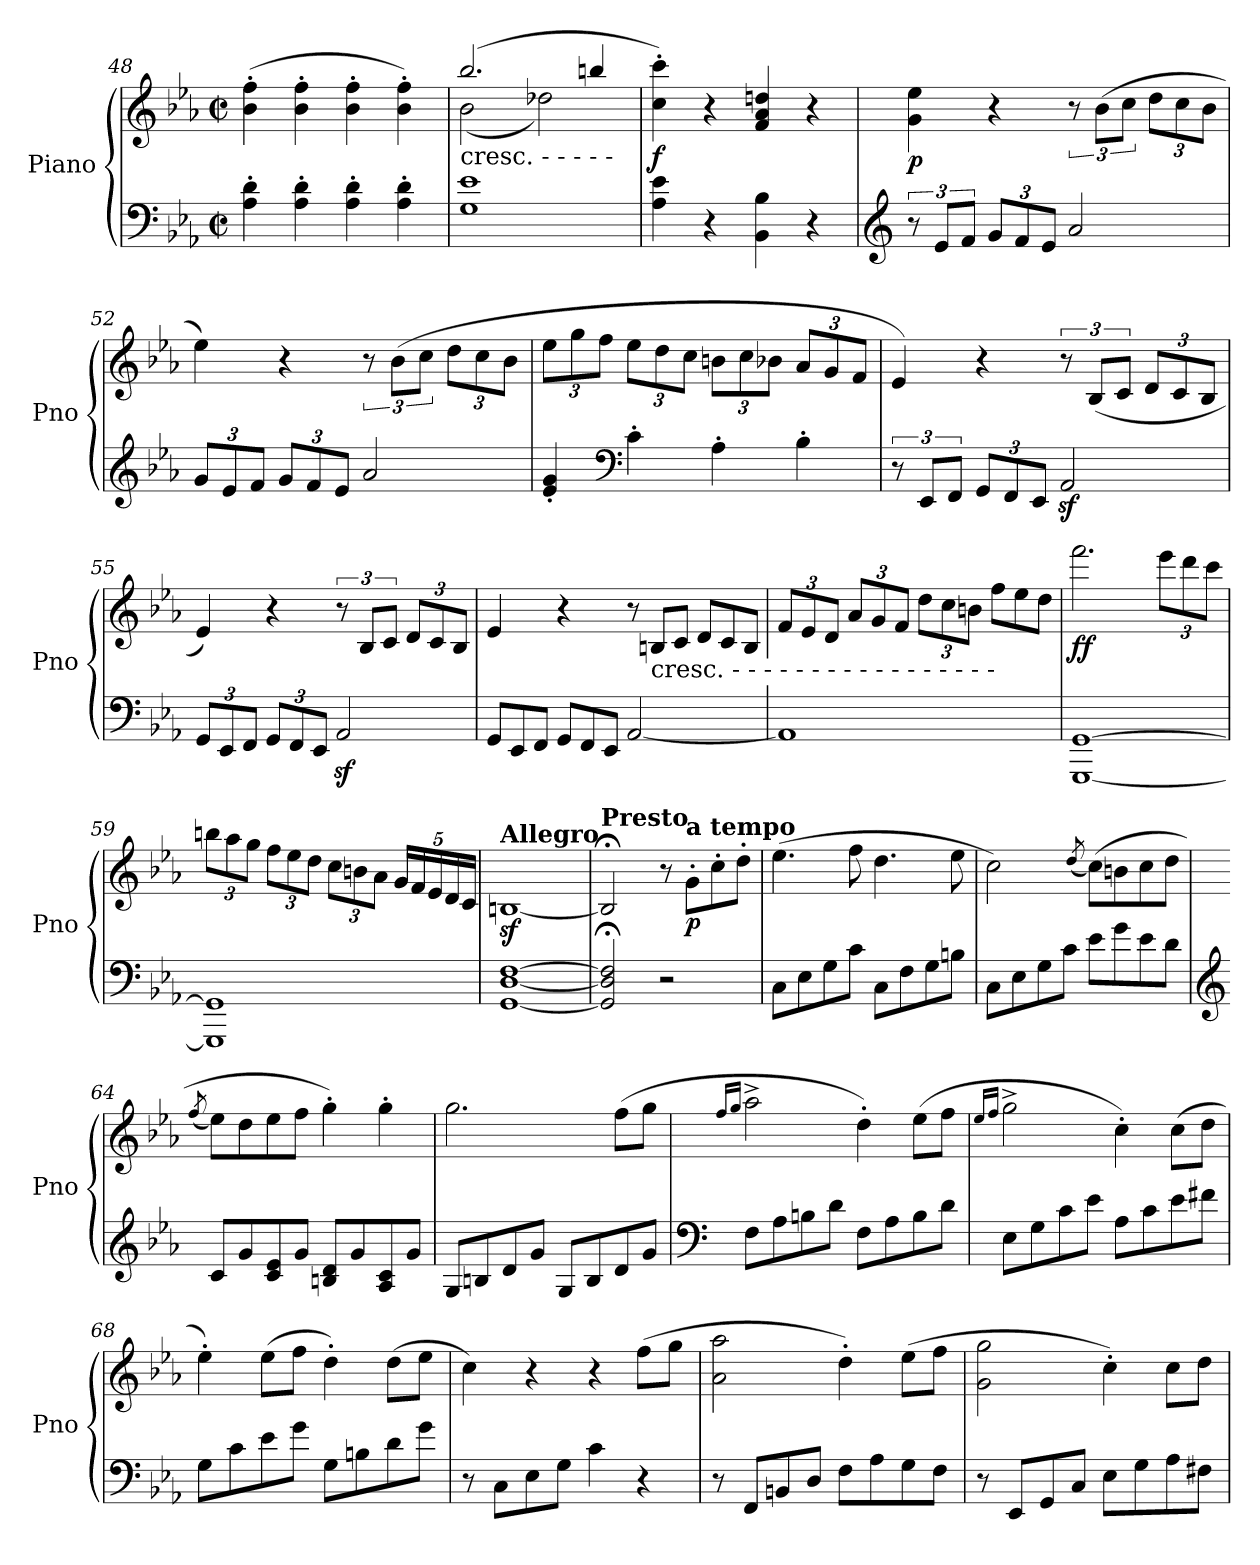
**kern	**kern	**dynam
*part1	*part1	*part1
*staff2	*staff1	*staff1/2
*I"Piano	*	*
*I'Pno	*	*
*clefF4	*clefG2	*
*k[b-e-a-]	*k[b-e-a-]	*
*E-:	*E-:	*
*M2/2	*M2/2	*
*met(c|)	*met(c|)	*
=48	=48	=48
4A-\' 4d\'	(>4b-\' 4ff\'	.
4A-\' 4d\'	4b-\' 4ff\'	.
4A-\' 4d\'	4b-\' 4ff\'	.
4A-\' 4d\'	4b-\' 4ff\')	.
=49	=49	=49
*	*^	*
!	!LO:TX:b:t=cresc.  -  -  -  -  -	!	!
1G 1e-	(>2.bb-/	(<2b-\	.
.	.	2dd-X\)	.
.	4bbn/	.	.
*	*v	*v	*
!!LO:PB:g=z
=50	=50	=50
!	!	!LO:DY:b
4A-\ 4e-\	4cc\' 4ccc\')	f
4r	4r	.
4BB-\ 4B-\	4f/ 4a-/ 4ddn/	.
4r	4r	.
=51	=51	=51
*clefG2	*	*
!	!	!LO:DY:b
12r	4g\ 4ee-\	p
12e-/L	.	.
12f/J	.	.
*Xbrackettup	*	*
12g/L	4r	.
12f/	.	.
12e-/J	.	.
2a-/	12r	.
.	(>12b-\L	.
.	12cc\J	.
*	*Xbrackettup	*
.	12dd\L	.
.	12cc\	.
.	12b-\J	.
=52	=52	=52
12g/L	4ee-\)	.
12e-/	.	.
12f/J	.	.
12g/L	4r	.
12f/	.	.
12e-/J	.	.
*	*brackettup	*
2a-/	12r	.
.	(>12b-\L	.
.	12cc\J	.
*	*Xbrackettup	*
.	12dd\L	.
.	12cc\	.
.	12b-\J	.
=53	=53	=53
4e-/' 4g/'	12ee-\L	.
.	12gg\	.
.	12ff\J	.
*clefF4	*	*
4c'\	12ee-\L	.
.	12dd\	.
.	12cc\J	.
4A-'\	12bn\L	.
.	12cc\	.
.	12b-X\J	.
4B-'\	12a-/L	.
.	12g/	.
.	12f/J	.
!!LO:LB:g=z
=54	=54	=54
*brackettup	*	*
12r	4e-/)	.
12EE-/L	.	.
12FF/J	.	.
*Xbrackettup	*	*
12GG/L	4r	.
12FF/	.	.
12EE-/J	.	.
*	*brackettup	*
2AA-z</	12r	.
.	(<12B-/L	.
.	12c/J	.
*	*Xbrackettup	*
.	12d/L	.
.	12c/	.
.	12B-/J	.
=55	=55	=55
12GG/L	4e-/)	.
12EE-/	.	.
12FF/J	.	.
12GG/L	4r	.
12FF/	.	.
12EE-/J	.	.
*	*brackettup	*
2AA-z</	12r	.
.	12B-/L	.
.	12c/J	.
*	*Xbrackettup	*
.	12d/L	.
.	12c/	.
.	12B-/J	.
=56	=56	=56
*Xtuplet	*	*
12GG/L	4e-/	.
12EE-/	.	.
12FF/J	.	.
12GG/L	4r	.
12FF/	.	.
12EE-/J	.	.
*	*Xtuplet	*
[2AA-/	12r	.
!	!LO:TX:b:t=cresc.  -  -  -  -  -  -  -  -  -  -  -  -  -  -  -  -  -	!
.	12Bn/L	.
.	12c/J	.
.	12d/L	.
.	12c/	.
.	12B/J	.
!!LO:LB:g=z
=57	=57	=57
*	*tuplet	*
1AA-]	12f/L	.
.	12e-/	.
.	12d/J	.
.	12a-/L	.
.	12g/	.
.	12f/J	.
.	12dd\L	.
.	12cc\	.
.	12bn\J	.
*	*Xtuplet	*
.	12ff\L	.
.	12ee-\	.
.	12dd\J	.
=58	=58	=58
!	!	!LO:DY:b
[1GGG [1GG	2.fff\	ff
*	*tuplet	*
.	12eee-\L	.
.	12ddd\	.
.	12ccc\J	.
=59	=59	=59
1GGG] 1GG]	12bbn\L	.
.	12aa-\	.
.	12gg\J	.
.	12ff\L	.
.	12ee-\	.
.	12dd\J	.
.	12cc\L	.
.	12bn\	.
.	12a-\J	.
.	20g/LL	.
.	20f/	.
.	20e-/	.
.	20d/	.
.	20c/JJ	.
=60	=60	=60
!	!LO:TX:a:B:t=Allegro	!
[1GG [1D [1F	[1Bnz<	.
=61	=61	=61
!	!LO:TX:a:B:t=Presto	!
2GG/]; 2D/]; 2F/];	2B;</]	.
2r	8r	.
!	!LO:TX:a:B:t=a tempo	!
!	!	!LO:DY:b
.	8g'\L	p
.	8cc'\	.
.	8dd'\J	.
!!LO:LB:g=z
=62	=62	=62
8C\L	(>4.ee-\	.
8E-\	.	.
8G\	.	.
8c\J	8ff\	.
8C\L	4.dd\	.
8F\	.	.
8G\	.	.
8Bn\J	8ee-\	.
=63	=63	=63
8C\L	2cc\)	.
8E-\	.	.
8G\	.	.
8c\J	.	.
.	(<8qdd/	.
8e-\L	(>8cc\L)	.
8g\	8bn\	.
8e-\	8cc\	.
8d\J	8dd\J	.
=64	=64	=64
*clefG2	*	*
.	(<8qff/	.
8c/L	8ee-\L)	.
8g/	8dd\	.
8c/ 8e-/	8ee-\	.
8g/J	8ff\J	.
8Bn/ 8d/L	4gg'\)	.
8g/	.	.
8A-/ 8c/	4gg'\	.
8g/J	.	.
=65	=65	=65
8G/L	2.gg\	.
8Bn/	.	.
8d/	.	.
8g/J	.	.
8G/L	.	.
8B/	.	.
8d/	(>8ff\L	.
8g/J	8gg\J	.
!!LO:LB:g=z
=66	=66	=66
*clefF4	*	*
.	16qff/LL	.
.	16qgg/JJ	.
8F\L	2aa-^\	.
8A-\	.	.
8Bn\	.	.
8d\J	.	.
8F\L	4dd'\)	.
8A-\	.	.
8B\	(>8ee-\L	.
8d\J	8ff\J	.
=67	=67	=67
.	16qee-/LL	.
.	16qff/JJ	.
8E-\L	2gg^\	.
8G\	.	.
8c\	.	.
8e-\J	.	.
8A-\L	4cc'\)	.
8c\	.	.
8e-\	(>8cc\L	.
8f#X\J	8dd\J	.
=68	=68	=68
8G\L	4ee-'\)	.
8c\	.	.
8e-\	(>8ee-\L	.
8g\J	8ff\J	.
8G\L	4dd'\)	.
8Bn\	.	.
8d\	(>8dd\L	.
8g\J	8ee-\J	.
=69	=69	=69
8r	4cc\)	.
8C\L	.	.
8E-\	4r	.
8G\J	.	.
4c\	4r	.
4r	(>8ff\L	.
.	8gg\J	.
!!LO:LB:g=z
=70	=70	=70
8r	2a-\ 2aa-\	.
8FF/L	.	.
8BBn/	.	.
8D/J	.	.
8F\L	4dd'\)	.
8A-\	.	.
8G\	(>8ee-\L	.
8F\J	8ff\J	.
=71	=71	=71
8r	2g\ 2gg\	.
8EE-/L	.	.
8GG/	.	.
8C/J	.	.
8E-\L	4cc'\)	.
8G\	.	.
8A-\	8cc\L	.
8F#X\J	8dd\J	.
=	=	=
*-	*-	*-
